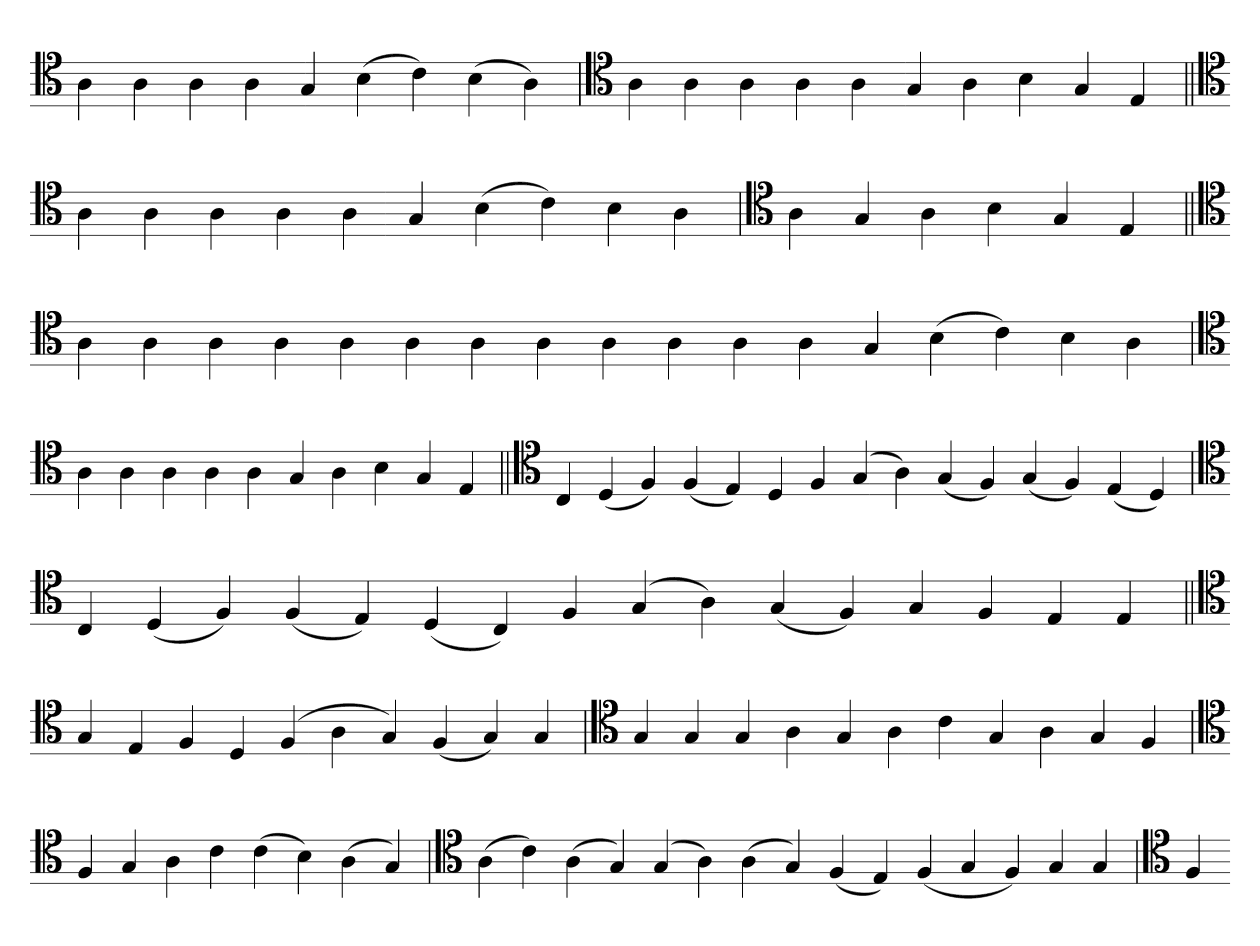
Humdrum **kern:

**kern
*part1
*staff1
*clefC4
=
4A
4A
4A
4A
4G
(4B
4c)
(4B
4A)
='
*clefC4
4A
4A
4A
4A
4A
4G
4A
4B
4G
4E
=||
*clefC4
4A
4A
4A
4A
4A
4G
(4B
4c)
4B
4A
='
*clefC4
4A
4G
4A
4B
4G
4E
=||
*clefC4
4A
4A
4A
4A
4A
4A
4A
4A
4A
4A
4A
4A
4G
(4B
4c)
4B
4A
='
*clefC4
4A
4A
4A
4A
4A
4G
4A
4B
4G
4E
=||
*clefC4
4C
(4D
4F)
(4F
4E)
4D
4F
(4G
4A)
(4G
4F)
(4G
4F)
(4E
4D)
='
*clefC4
4C
(4D
4F)
(4F
4E)
(4D
4C)
4F
(4G
4A)
(4G
4F)
4G
4F
4E
4E
=||
*clefC4
4G
4E
4F
4D
(4F
4A
4G)
(4F
4G)
4G
=`
*clefC4
4G
4G
4G
4A
4G
4A
4c
4G
4A
4G
4F
='
*clefC4
4F
4G
4A
4c
(4c
4B)
(4A
4G)
=`
*clefC4
(4A
4c)
(4A
4G)
(4G
4A)
(4A
4G)
(4F
4E)
(4F
4G
4F)
4G
4G
=
*clefC4
4F
=-
*-
